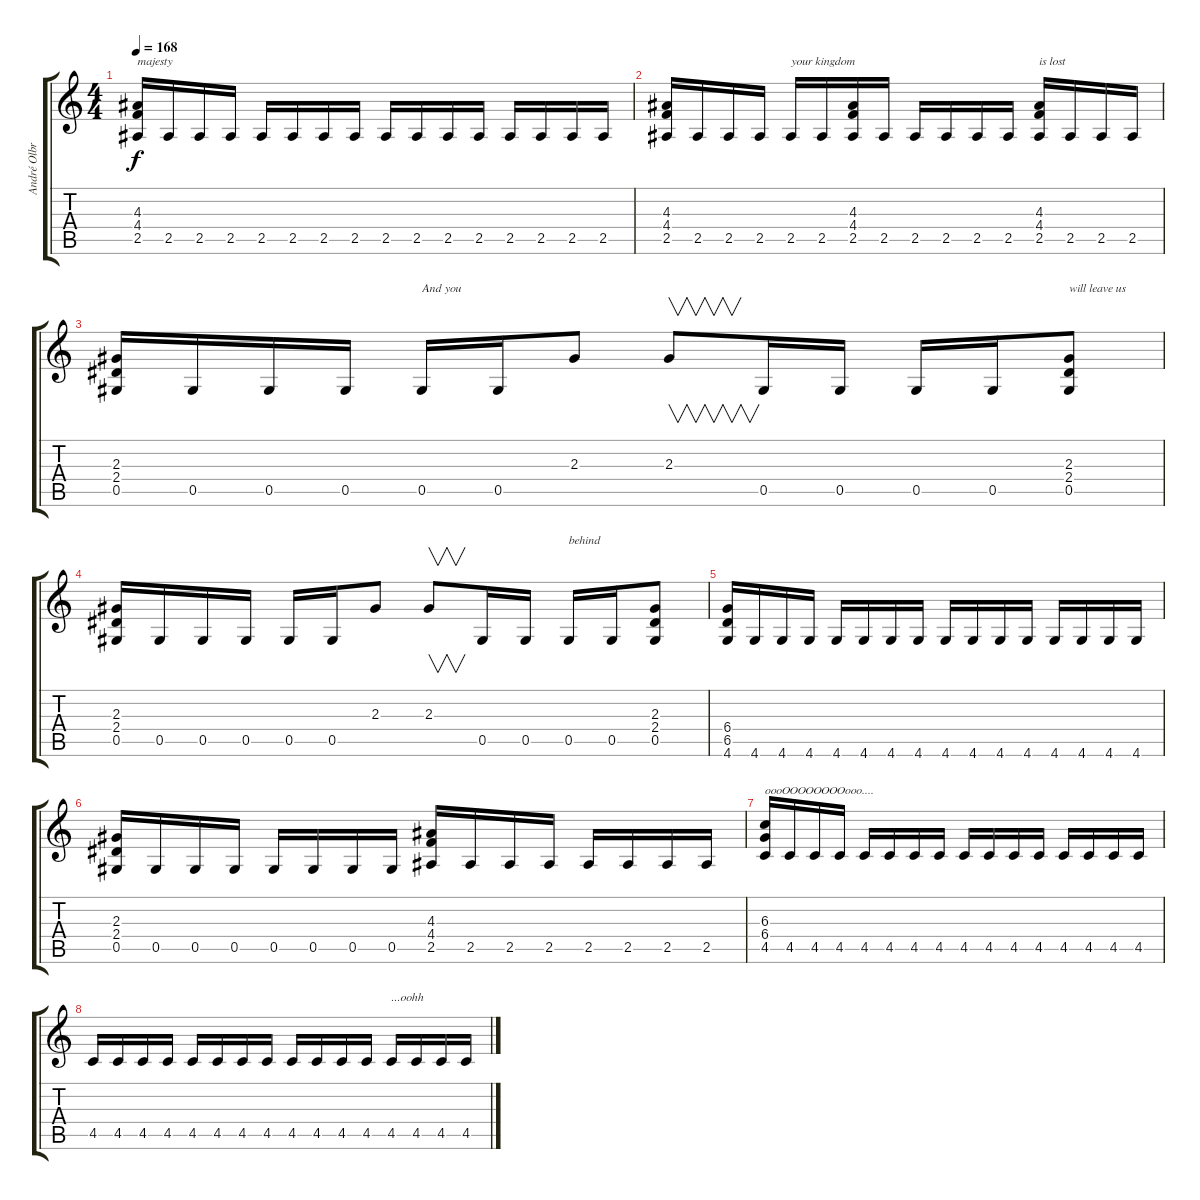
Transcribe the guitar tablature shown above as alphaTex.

\track ("André Olbrich" "André Olbr") {instrument distortionguitar}
\staff {score tabs}
\tuning (Eb4 Bb3 Gb3 Db3 Ab2 Eb2) {hide}
\ts (4 4)
\tempo 168
\clef g2
\ks c
(4.3 4.4 2.5).16{txt "majesty" dy f} 2.5.16 2.5.16 2.5.16 2.5.16 2.5.16 2.5.16 2.5.16 2.5.16 2.5.16 2.5.16 2.5.16 2.5.16 2.5.16 2.5.16 2.5.16 |
(4.3 4.4 2.5).16 2.5.16 2.5.16 2.5.16 2.5.16{txt "your kingdom"} 2.5.16 (4.3 4.4 2.5).16 2.5.16 2.5.16 2.5.16 2.5.16 2.5.16 (4.3 4.4 2.5).16{txt "is lost"} 2.5.16 2.5.16 2.5.16 |
(2.3 2.4 0.5).16 0.5.16 0.5.16 0.5.16 0.5.16{txt "And you"} 0.5.16 2.3.8 2.3.8{v} 0.5.16 0.5.16 0.5.16 0.5.16 (2.3 2.4 0.5).8{txt "will leave us "} |
(2.3 2.4 0.5).16 0.5.16 0.5.16 0.5.16 0.5.16 0.5.16 2.3.8 2.3.8{v} 0.5.16 0.5.16 0.5.16{txt "behind"} 0.5.16 (2.3 2.4 0.5).8 |
(6.4 6.5 4.6).16 4.6.16 4.6.16 4.6.16 4.6.16 4.6.16 4.6.16 4.6.16 4.6.16 4.6.16 4.6.16 4.6.16 4.6.16 4.6.16 4.6.16 4.6.16 |
(2.3 2.4 0.5).16 0.5.16 0.5.16 0.5.16 0.5.16 0.5.16 0.5.16 0.5.16 (4.3 4.4 2.5).16 2.5.16 2.5.16 2.5.16 2.5.16 2.5.16 2.5.16 2.5.16 |
(6.3 6.4 4.5).16{txt "oooOOOOOOOOooo...."} 4.5.16 4.5.16 4.5.16 4.5.16 4.5.16 4.5.16 4.5.16 4.5.16 4.5.16 4.5.16 4.5.16 4.5.16 4.5.16 4.5.16 4.5.16 |
4.5.16 4.5.16 4.5.16 4.5.16 4.5.16 4.5.16 4.5.16 4.5.16 4.5.16 4.5.16 4.5.16 4.5.16 4.5.16{txt "...oohh"} 4.5.16 4.5.16 4.5.16
